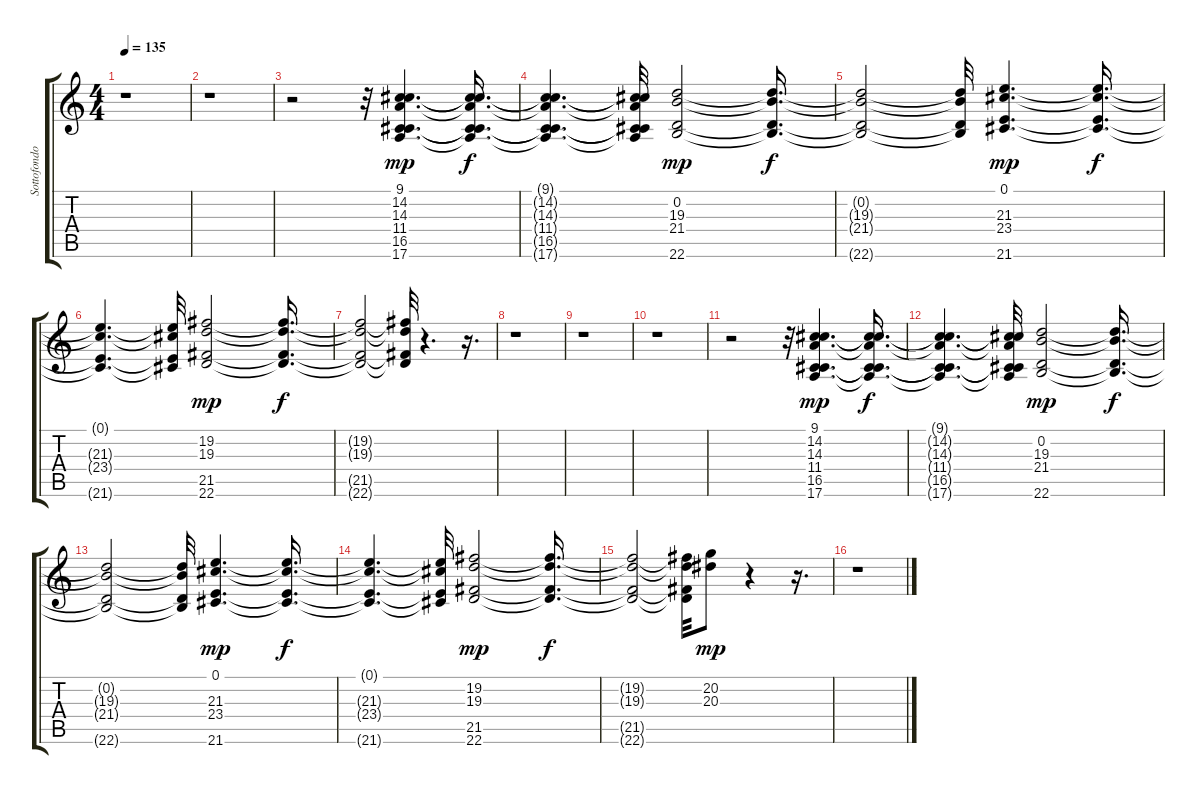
\track ("Sottofondo1" "Sottofondo") {instrument stringensemble1}
\staff {score tabs}
\tuning (E4 B3 G3 D3 A2 E2) {hide}
\ts (4 4)
\tempo 135
\clef g2
\ks c
r.1{dy f} |
r.1 |
r.2 r.32 (9.1 14.2 14.3 11.4 16.5 17.6).4{d dy mp} (9.1{t} 14.2{t} 14.3{t} 11.4{t} 16.5{t} 17.6{t}).16{d dy f} |
(9.1{t} 14.2{t} 14.3{t} 11.4{t} 16.5{t} 17.6{t}).4{d} (9.1{t} 14.2{t} 14.3{t} 11.4{t} 16.5{t} 17.6{t}).32 (0.2 19.3 21.4 22.6).2{dy mp} (0.2{t} 19.3{t} 21.4{t} 22.6{t}).16{d dy f} |
(0.2{t} 19.3{t} 21.4{t} 22.6{t}).2 (0.2{t} 19.3{t} 21.4{t} 22.6{t}).32 (0.1 21.3 23.4 21.6).4{d dy mp} (0.1{t} 21.3{t} 23.4{t} 21.6{t}).16{d dy f} |
(0.1{t} 21.3{t} 23.4{t} 21.6{t}).4{d} (0.1{t} 21.3{t} 23.4{t} 21.6{t}).32 (19.2 19.3 21.5 22.6).2{dy mp} (19.2{t} 19.3{t} 21.5{t} 22.6{t}).16{d dy f} |
(19.2{t} 19.3{t} 21.5{t} 22.6{t}).2 (19.2{t} 19.3{t} 21.5{t} 22.6{t}).32 r.4{d} r.16{d} |
r.1 |
r.1 |
r.1 |
r.2 r.32 (9.1 14.2 14.3 11.4 16.5 17.6).4{d dy mp} (9.1{t} 14.2{t} 14.3{t} 11.4{t} 16.5{t} 17.6{t}).16{d dy f} |
(9.1{t} 14.2{t} 14.3{t} 11.4{t} 16.5{t} 17.6{t}).4{d} (9.1{t} 14.2{t} 14.3{t} 11.4{t} 16.5{t} 17.6{t}).32 (0.2 19.3 21.4 22.6).2{dy mp} (0.2{t} 19.3{t} 21.4{t} 22.6{t}).16{d dy f} |
(0.2{t} 19.3{t} 21.4{t} 22.6{t}).2 (0.2{t} 19.3{t} 21.4{t} 22.6{t}).32 (0.1 21.3 23.4 21.6).4{d dy mp} (0.1{t} 21.3{t} 23.4{t} 21.6{t}).16{d dy f} |
(0.1{t} 21.3{t} 23.4{t} 21.6{t}).4{d} (0.1{t} 21.3{t} 23.4{t} 21.6{t}).32 (19.2 19.3 21.5 22.6).2{dy mp} (19.2{t} 19.3{t} 21.5{t} 22.6{t}).16{d dy f} |
(19.2{t} 19.3{t} 21.5{t} 22.6{t}).2 (19.2{t} 19.3{t} 21.5{t} 22.6{t}).32 (20.2 20.3).8{dy mp} r.4 r.16{d} |
r.1
